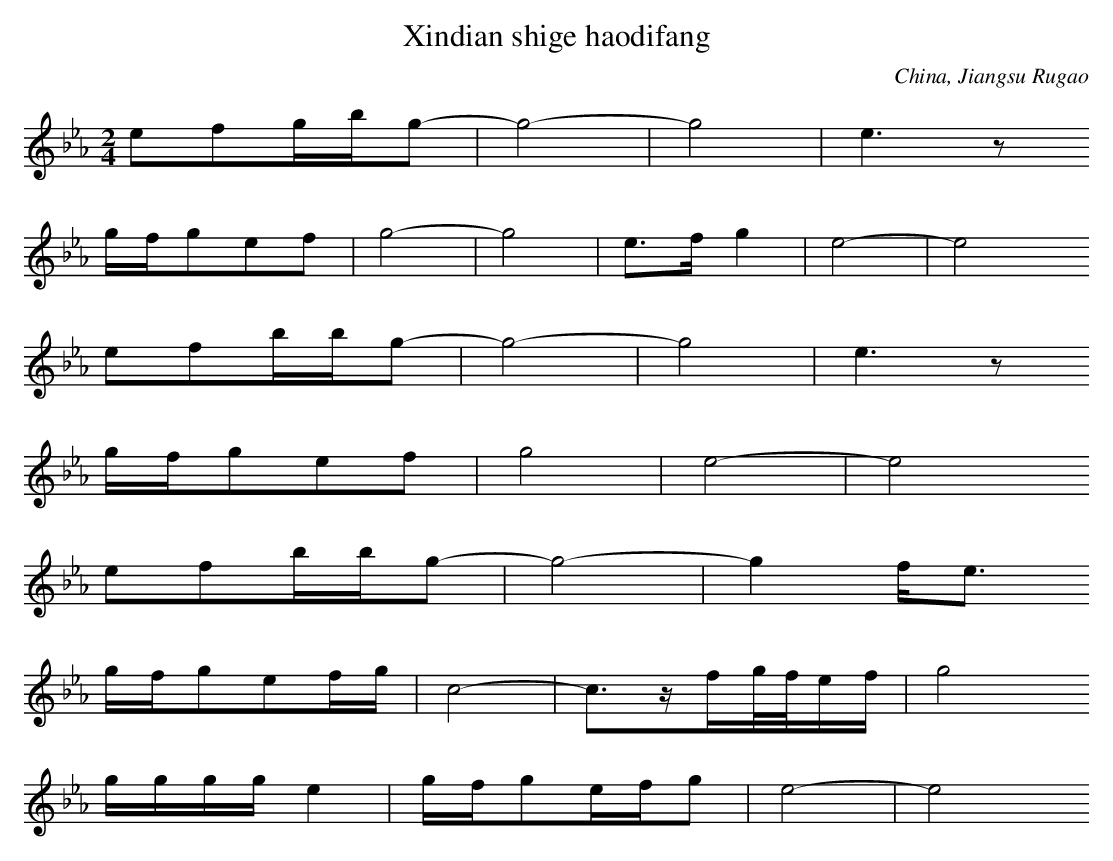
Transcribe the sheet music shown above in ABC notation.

X:1
T: Xindian shige haodifang
O: China, Jiangsu Rugao
M: 2/4
L: 1/32
K: Eb
e4f4g2b2g4- | g16- | g16 | e12z4
g2f2g4e4f4 | g16- | g16 | e6f2g8 | e16- | e16
e4f4b2b2g4- | g16- | g16 | e12z4
g2f2g4e4f4 | g16 | e16- | e16
e4f4b2b2g4- | g16- | g8f2e6
g2f2g4e4f2g2 | c16- | c6z2f2gfe2f2 | g16
g2g2g2g2e8 | g2f2g4e2f2g4 | e16- | e16
